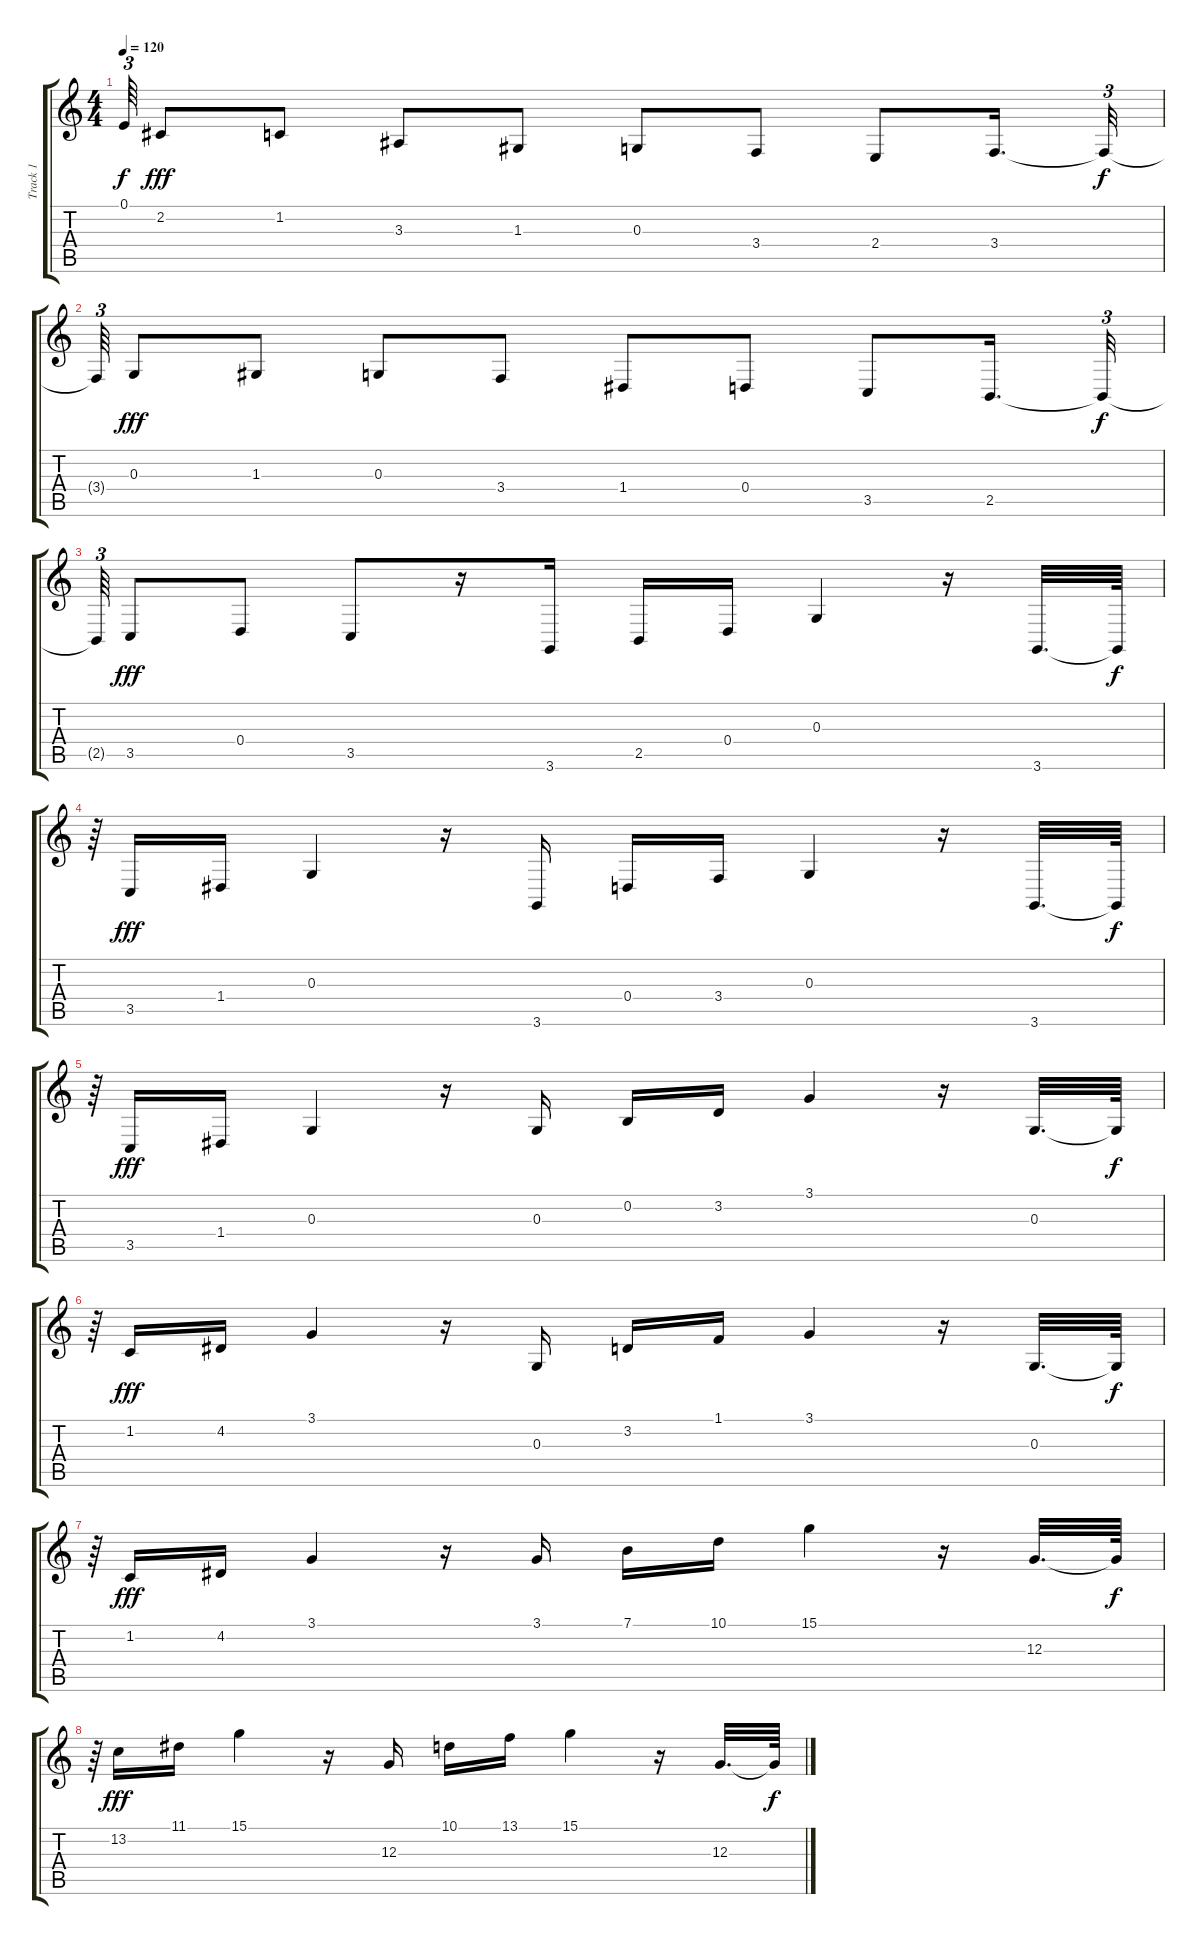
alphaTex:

\track ("Track 1" "Track 1") {instrument acousticgrandpiano}
\staff {score tabs}
\tuning (E4 B3 G3 D3 A2 E2) {hide}
\ts (4 4)
\tempo 120
\clef g2
\ks c
0.1{t}.64{tu (3 2) dy f} 2.2.8{dy fff} 1.2.8 3.3.8 1.3.8 0.3.8 3.4.8 2.4.8 3.4.16{d} 3.4{t}.32{tu (3 2) dy f} |
3.4{t}.64{tu (3 2)} 0.3.8{dy fff} 1.3.8 0.3.8 3.4.8 1.4.8 0.4.8 3.5.8 2.5.16{d} 2.5{t}.32{tu (3 2) dy f} |
2.5{t}.64{tu (3 2)} 3.5.8{dy fff} 0.4.8 3.5.8 r.16 3.6.16 2.5.16 0.4.16 0.3.4 r.16 3.6.32{d} 3.6{t}.64{dy f} |
r.64{tu (3 2)} 3.5.16{dy fff} 1.4.16 0.3.4 r.16 3.6.16 0.4.16 3.4.16 0.3.4 r.16 3.6.32{d} 3.6{t}.64{dy f} |
r.64{tu (3 2)} 3.5.16{dy fff} 1.4.16 0.3.4 r.16 0.3.16 0.2.16 3.2.16 3.1.4 r.16 0.3.32{d} 0.3{t}.64{dy f} |
r.64{tu (3 2)} 1.2.16{dy fff} 4.2.16 3.1.4 r.16 0.3.16 3.2.16 1.1.16 3.1.4 r.16 0.3.32{d} 0.3{t}.64{dy f} |
r.64{tu (3 2)} 1.2.16{dy fff} 4.2.16 3.1.4 r.16 3.1.16 7.1.16 10.1.16 15.1.4 r.16 12.3.32{d} 12.3{t}.64{dy f} |
r.64{tu (3 2)} 13.2.16{dy fff} 11.1.16 15.1.4 r.16 12.3.16 10.1.16 13.1.16 15.1.4 r.16 12.3.32{d} 12.3{t}.64{dy f}
